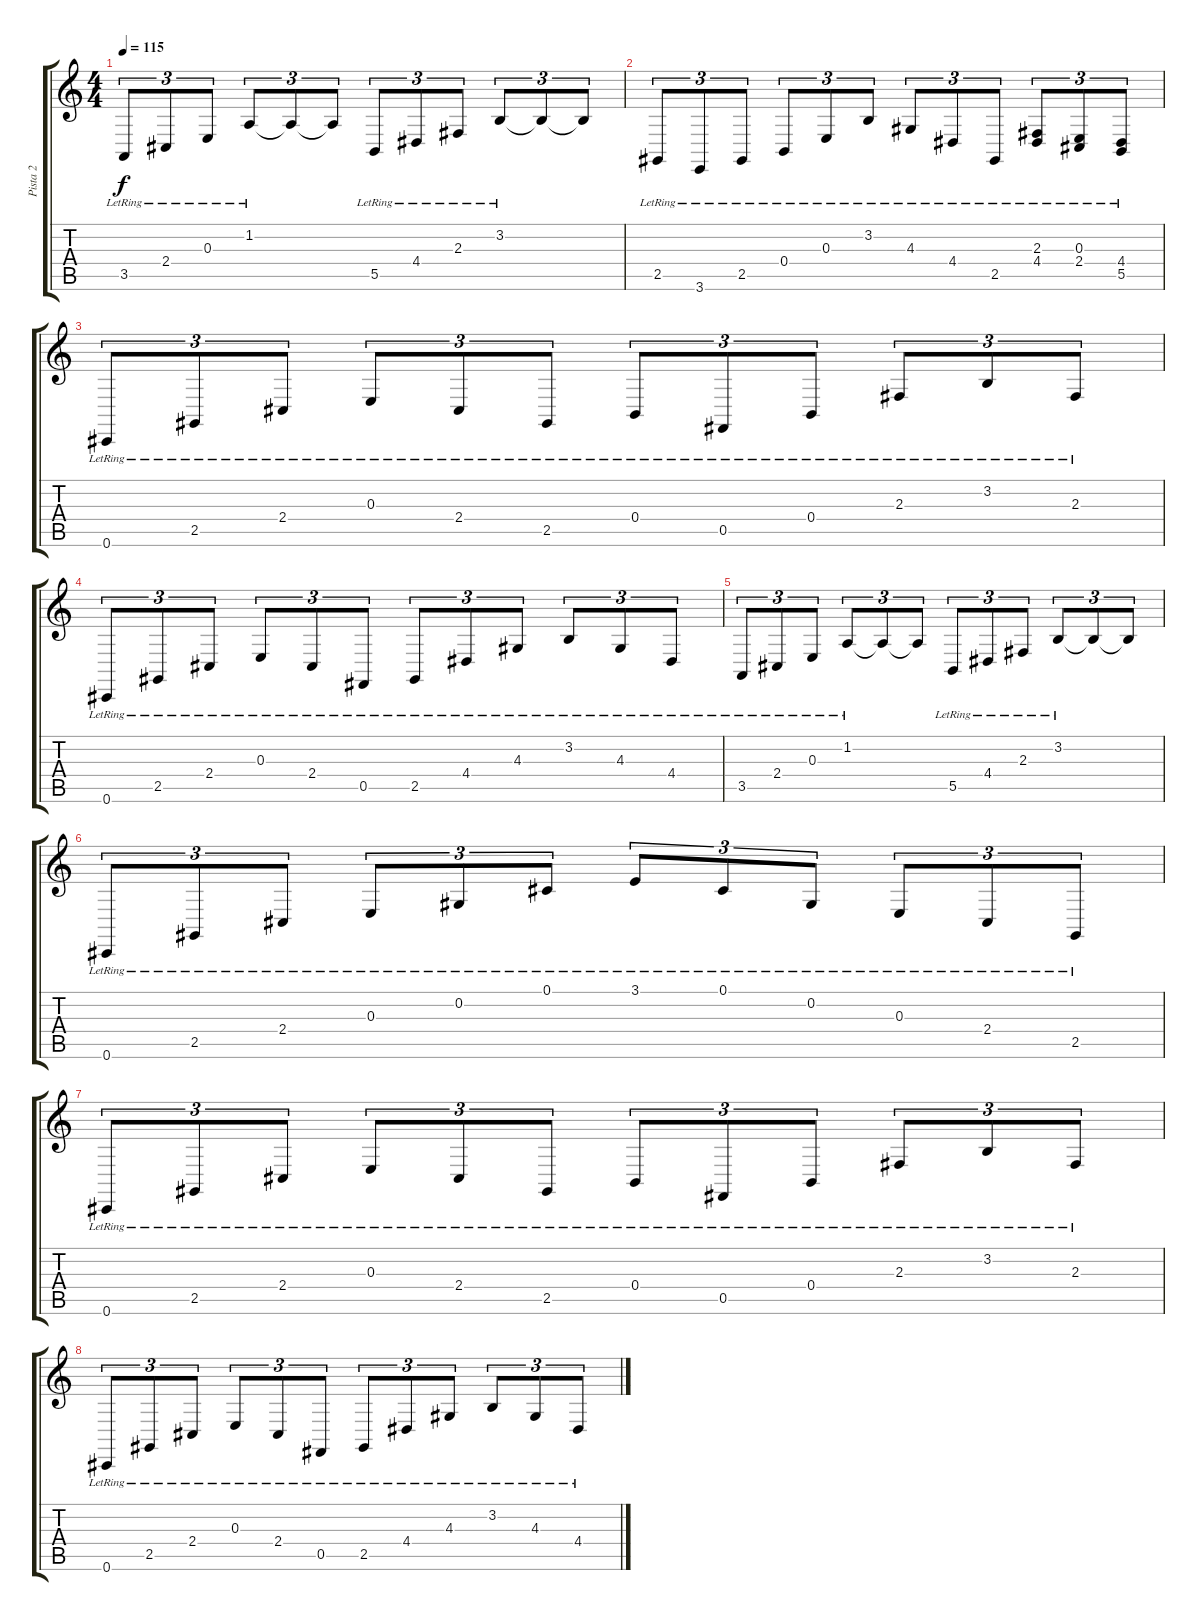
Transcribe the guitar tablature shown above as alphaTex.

\track ("Pista 2" "Pista 2") {instrument acousticgrandpiano}
\staff {score tabs}
\tuning (Db4 Ab3 E3 B2 Gb2 Db2) {hide}
\ts (4 4)
\tempo 115
\clef g2
\ks c
3.5{lr}.8{tu (3 2) dy f} 2.4{lr}.8{tu (3 2)} 0.3{lr}.8{tu (3 2)} 1.2{lr}.8{tu (3 2)} 1.2{t}.8{tu (3 2)} 1.2{t}.8{tu (3 2)} 5.5{lr}.8{tu (3 2)} 4.4{lr}.8{tu (3 2)} 2.3{lr}.8{tu (3 2)} 3.2{lr}.8{tu (3 2)} 3.2{t}.8{tu (3 2)} 3.2{t}.8{tu (3 2)} |
2.5{lr}.8{tu (3 2)} 3.6{lr}.8{tu (3 2)} 2.5{lr}.8{tu (3 2)} 0.4{lr}.8{tu (3 2)} 0.3{lr}.8{tu (3 2)} 3.2{lr}.8{tu (3 2)} 4.3{lr}.8{tu (3 2)} 4.4{lr}.8{tu (3 2)} 2.5{lr}.8{tu (3 2)} (2.3{lr} 4.4{lr}).8{tu (3 2)} (0.3{lr} 2.4{lr}).8{tu (3 2)} (4.4{lr} 5.5{lr}).8{tu (3 2)} |
0.6{lr}.8{tu (3 2)} 2.5{lr}.8{tu (3 2)} 2.4{lr}.8{tu (3 2)} 0.3{lr}.8{tu (3 2)} 2.4{lr}.8{tu (3 2)} 2.5{lr}.8{tu (3 2)} 0.4{lr}.8{tu (3 2)} 0.5{lr}.8{tu (3 2)} 0.4{lr}.8{tu (3 2)} 2.3{lr}.8{tu (3 2)} 3.2{lr}.8{tu (3 2)} 2.3{lr}.8{tu (3 2)} |
0.6{lr}.8{tu (3 2)} 2.5{lr}.8{tu (3 2)} 2.4{lr}.8{tu (3 2)} 0.3{lr}.8{tu (3 2)} 2.4{lr}.8{tu (3 2)} 0.5{lr}.8{tu (3 2)} 2.5{lr}.8{tu (3 2)} 4.4{lr}.8{tu (3 2)} 4.3{lr}.8{tu (3 2)} 3.2{lr}.8{tu (3 2)} 4.3{lr}.8{tu (3 2)} 4.4{lr}.8{tu (3 2)} |
3.5{lr}.8{tu (3 2)} 2.4{lr}.8{tu (3 2)} 0.3{lr}.8{tu (3 2)} 1.2{lr}.8{tu (3 2)} 1.2{t}.8{tu (3 2)} 1.2{t}.8{tu (3 2)} 5.5{lr}.8{tu (3 2)} 4.4{lr}.8{tu (3 2)} 2.3{lr}.8{tu (3 2)} 3.2{lr}.8{tu (3 2)} 3.2{t}.8{tu (3 2)} 3.2{t}.8{tu (3 2)} |
0.6{lr}.8{tu (3 2)} 2.5{lr}.8{tu (3 2)} 2.4{lr}.8{tu (3 2)} 0.3{lr}.8{tu (3 2)} 0.2{lr}.8{tu (3 2)} 0.1{lr}.8{tu (3 2)} 3.1{lr}.8{tu (3 2)} 0.1{lr}.8{tu (3 2)} 0.2{lr}.8{tu (3 2)} 0.3{lr}.8{tu (3 2)} 2.4{lr}.8{tu (3 2)} 2.5{lr}.8{tu (3 2)} |
0.6{lr}.8{tu (3 2)} 2.5{lr}.8{tu (3 2)} 2.4{lr}.8{tu (3 2)} 0.3{lr}.8{tu (3 2)} 2.4{lr}.8{tu (3 2)} 2.5{lr}.8{tu (3 2)} 0.4{lr}.8{tu (3 2)} 0.5{lr}.8{tu (3 2)} 0.4{lr}.8{tu (3 2)} 2.3{lr}.8{tu (3 2)} 3.2{lr}.8{tu (3 2)} 2.3{lr}.8{tu (3 2)} |
0.6{lr}.8{tu (3 2)} 2.5{lr}.8{tu (3 2)} 2.4{lr}.8{tu (3 2)} 0.3{lr}.8{tu (3 2)} 2.4{lr}.8{tu (3 2)} 0.5{lr}.8{tu (3 2)} 2.5{lr}.8{tu (3 2)} 4.4{lr}.8{tu (3 2)} 4.3{lr}.8{tu (3 2)} 3.2{lr}.8{tu (3 2)} 4.3{lr}.8{tu (3 2)} 4.4{lr}.8{tu (3 2)}
